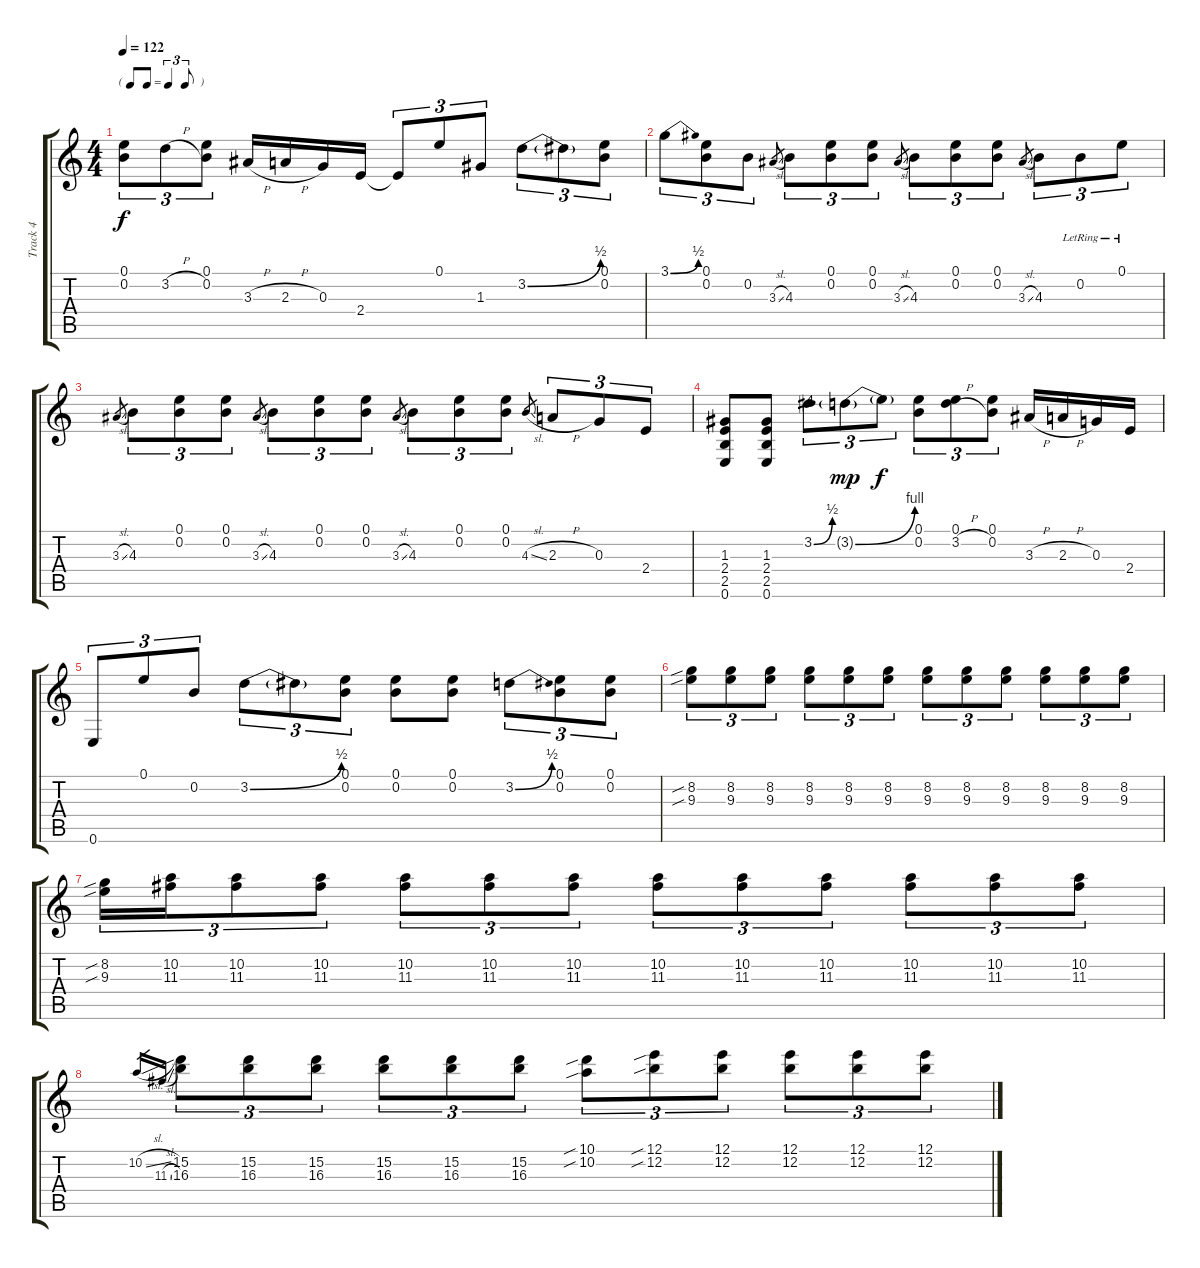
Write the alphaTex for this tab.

\track ("Track 4" "Track 4") {instrument overdrivenguitar}
\staff {score tabs}
\tuning (E4 B3 G3 D3 A2 E2) {hide}
\ts (4 4)
\tf triplet8th
\tempo 122
\clef g2
\ks c
(0.1 0.2).8{tu (3 2) dy f} 3.2{h}.8{tu (3 2)} (0.1 0.2).8{tu (3 2)} 3.3{h}.16 2.3{h}.16 0.3.16 2.4.16 2.4{t}.8{tu (3 2)} 0.1.8{tu (3 2)} 1.3.8{tu (3 2)} 3.2{be (bend 0 0 60 2)}.8{tu (3 2)} 3.2{t}.8{tu (3 2)} (0.1 0.2).8{tu (3 2)} |
3.1{be (bend 0 0 60 2)}.8{tu (3 2)} (0.1 0.2).8{tu (3 2)} 0.2.8{tu (3 2)} 3.3{sl}.8{gr} 4.3.8{tu (3 2)} (0.1 0.2).8{tu (3 2)} (0.1 0.2).8{tu (3 2)} 3.3{sl}.8{gr} 4.3.8{tu (3 2)} (0.1 0.2).8{tu (3 2)} (0.1 0.2).8{tu (3 2)} 3.3{sl}.8{gr} 4.3.8{tu (3 2)} 0.2{lr}.8{tu (3 2)} 0.1{lr}.8{tu (3 2)} |
3.3{sl}.8{gr} 4.3.8{tu (3 2)} (0.1 0.2).8{tu (3 2)} (0.1 0.2).8{tu (3 2)} 3.3{sl}.8{gr} 4.3.8{tu (3 2)} (0.1 0.2).8{tu (3 2)} (0.1 0.2).8{tu (3 2)} 3.3{sl}.8{gr} 4.3.8{tu (3 2)} (0.1 0.2).8{tu (3 2)} (0.1 0.2).8{tu (3 2)} 4.3{sl}.8{gr} 2.3{h}.8{tu (3 2)} 0.3.8{tu (3 2)} 2.4.8{tu (3 2)} |
(1.3 2.4 2.5 0.6).8 (1.3 2.4 2.5 0.6).8 3.2{be (bend 0 0 60 2)}.8{tu (3 2)} 3.2{be (bend 0 0 60 4) g}.8{tu (3 2) dy mp} 3.2{t}.8{tu (3 2) dy f} (0.1 0.2).8{tu (3 2)} (0.1 3.2{h}).8{tu (3 2)} (0.1 0.2).8{tu (3 2)} 3.3{h}.16 2.3{h}.16 0.3.16 2.4.16 |
0.6.8{tu (3 2)} 0.1.8{tu (3 2)} 0.2.8{tu (3 2)} 3.2{be (bend 0 0 60 2)}.8{tu (3 2)} 3.2{t}.8{tu (3 2)} (0.1 0.2).8{tu (3 2)} (0.1 0.2).8 (0.1 0.2).8 3.2{be (bend 0 0 60 2)}.8{tu (3 2)} (0.1 0.2).8{tu (3 2)} (0.1 0.2).8{tu (3 2)} |
(8.2{sib} 9.3{sib}).8{tu (3 2)} (8.2 9.3).8{tu (3 2)} (8.2 9.3).8{tu (3 2)} (8.2 9.3).8{tu (3 2)} (8.2 9.3).8{tu (3 2)} (8.2 9.3).8{tu (3 2)} (8.2 9.3).8{tu (3 2)} (8.2 9.3).8{tu (3 2)} (8.2 9.3).8{tu (3 2)} (8.2 9.3).8{tu (3 2)} (8.2 9.3).8{tu (3 2)} (8.2 9.3).8{tu (3 2)} |
(8.2{sib} 9.3{sib}).16{tu (3 2)} (10.2 11.3).16{tu (3 2)} (10.2 11.3).8{tu (3 2)} (10.2 11.3).8{tu (3 2)} (10.2 11.3).8{tu (3 2)} (10.2 11.3).8{tu (3 2)} (10.2 11.3).8{tu (3 2)} (10.2 11.3).8{tu (3 2)} (10.2 11.3).8{tu (3 2)} (10.2 11.3).8{tu (3 2)} (10.2 11.3).8{tu (3 2)} (10.2 11.3).8{tu (3 2)} (10.2 11.3).8{tu (3 2)} |
10.2{sl}.16{gr} 11.3{sl}.16{gr} (15.2 16.3).8{tu (3 2)} (15.2 16.3).8{tu (3 2)} (15.2 16.3).8{tu (3 2)} (15.2 16.3).8{tu (3 2)} (15.2 16.3).8{tu (3 2)} (15.2 16.3).8{tu (3 2)} (10.1{sib} 10.2{sib}).8{tu (3 2)} (12.1{sib} 12.2{sib}).8{tu (3 2)} (12.1 12.2).8{tu (3 2)} (12.1 12.2).8{tu (3 2)} (12.1 12.2).8{tu (3 2)} (12.1 12.2).8{tu (3 2)}
